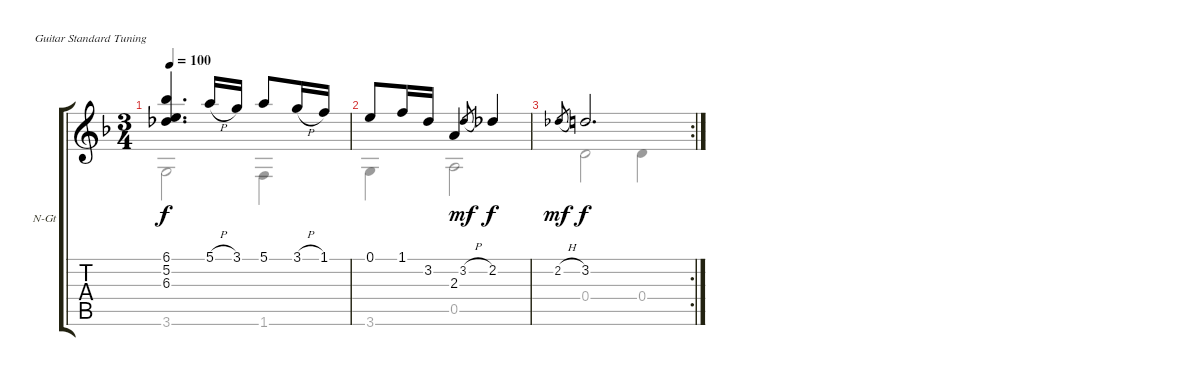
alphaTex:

\bracketExtendMode groupsimilarinstruments
\firstSystemTrackNameOrientation horizontal
\otherSystemsTrackNameOrientation horizontal
\track ("Sarabande" "N-Gt") {instrument acousticguitarnylon}
\staff {score tabs}
\tuning (E4 B3 G3 D3 A2 E2)
\voice
\ts (3 4)
\tempo 100
\clef g2
\ks f
(6.1 5.2 6.3).4{d dy f} 5.1{h}.16 3.1.16 5.1.8 3.1{h}.16 1.1.16 |
0.1.8 1.1.16 3.2.16 2.3.4 3.2{h}.8{gr dy mf} 2.2.4{dy f} |
\rc 2
2.2{h}.8{gr dy mf} 3.2.2{d dy f}
\voice
\clef g2
\ottava regular
\simile none
\ks f
3.6.2{dy f} 1.6.4 |
3.6.4 0.5.2 |
0.4.2 0.4.4
